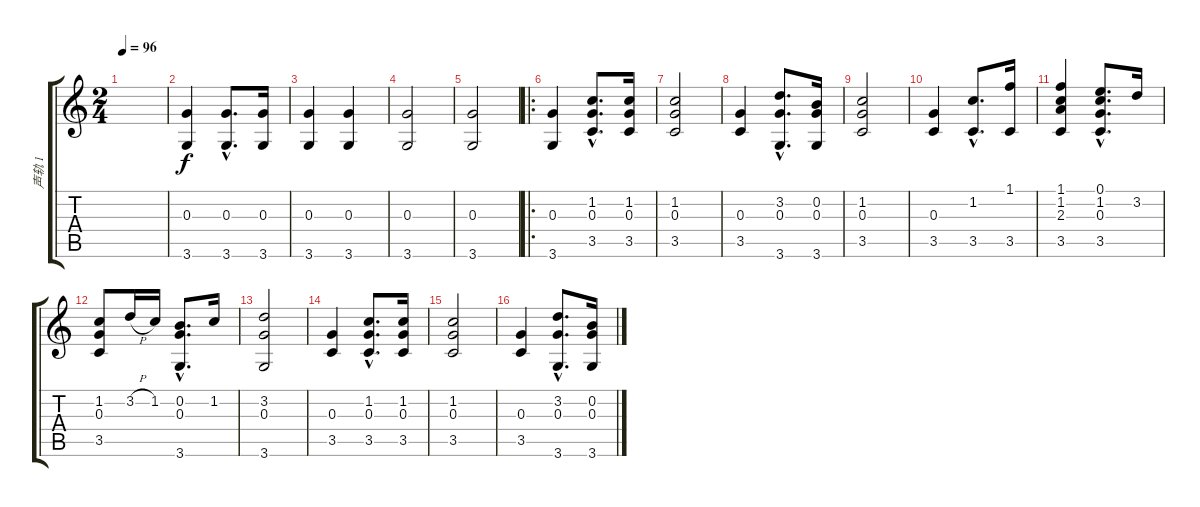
\track ("声轨 1" "声轨 1") {instrument acousticguitarnylon}
\staff {score tabs}
\tuning (E4 B3 G3 D3 A2 E2) {hide}
\ts (2 4)
\tempo 96
\clef g2
\ks c
|
(0.3 3.6).4 (0.3{hac} 3.6{hac}).8{d} (0.3 3.6).16 |
(0.3 3.6).4 (0.3 3.6).4 |
(0.3 3.6).2 |
(0.3 3.6).2 |
\ro
(0.3 3.6).4 (1.2{hac} 0.3{hac} 3.5{hac}).8{d} (1.2 0.3 3.5).16 |
(1.2 0.3 3.5).2 |
(0.3 3.5).4 (3.2{hac} 0.3{hac} 3.6{hac}).8{d} (0.2 0.3 3.6).16 |
(1.2 0.3 3.5).2 |
(0.3 3.5).4 (1.2{hac} 3.5{hac}).8{d} (1.1 3.5).16 |
(1.1 1.2 2.3 3.5).4 (0.1{hac} 1.2{hac} 0.3{hac} 3.5{hac}).8{d} 3.2.16 |
(1.2 0.3 3.5).8 3.2{h}.16 1.2.16 (0.2{hac} 0.3{hac} 3.6{hac}).8{d} 1.2.16 |
(3.2 0.3 3.6).2 |
(0.3 3.5).4 (1.2{hac} 0.3{hac} 3.5{hac}).8{d} (1.2 0.3 3.5).16 |
(1.2 0.3 3.5).2 |
(0.3 3.5).4 (3.2{hac} 0.3{hac} 3.6{hac}).8{d} (0.2 0.3 3.6).16
